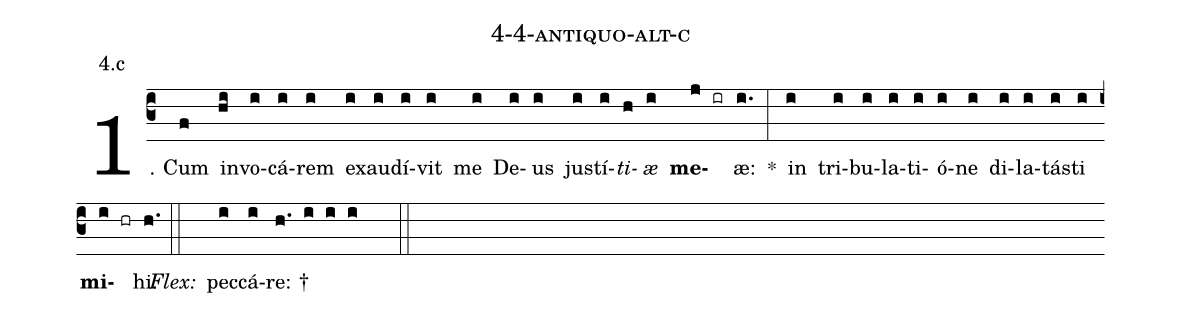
name: 4-4-antiquo-alt-c;
annotation: 4.c;
%%
(c3)1. Cum(f) in(hi)vo(i)cá(i)rem(i) ex(i)au(i)dí(i)vit(i) me(i) De(i)us(i) jus(i)tí(i)<i>ti</i>(h)<i>æ</i>(i) <b>me</b>(j ir)æ:(i.) *(:) in(i) tri(i)bu(i)la(i)ti(i)ó(i)ne(i) di(i)la(i)tás(i)ti(i) <b>mi</b>(i hr)hi.(h.) (::)
<i>Flex:</i>()  pec(i)cá(i)re: †(h. i i i  ::)
